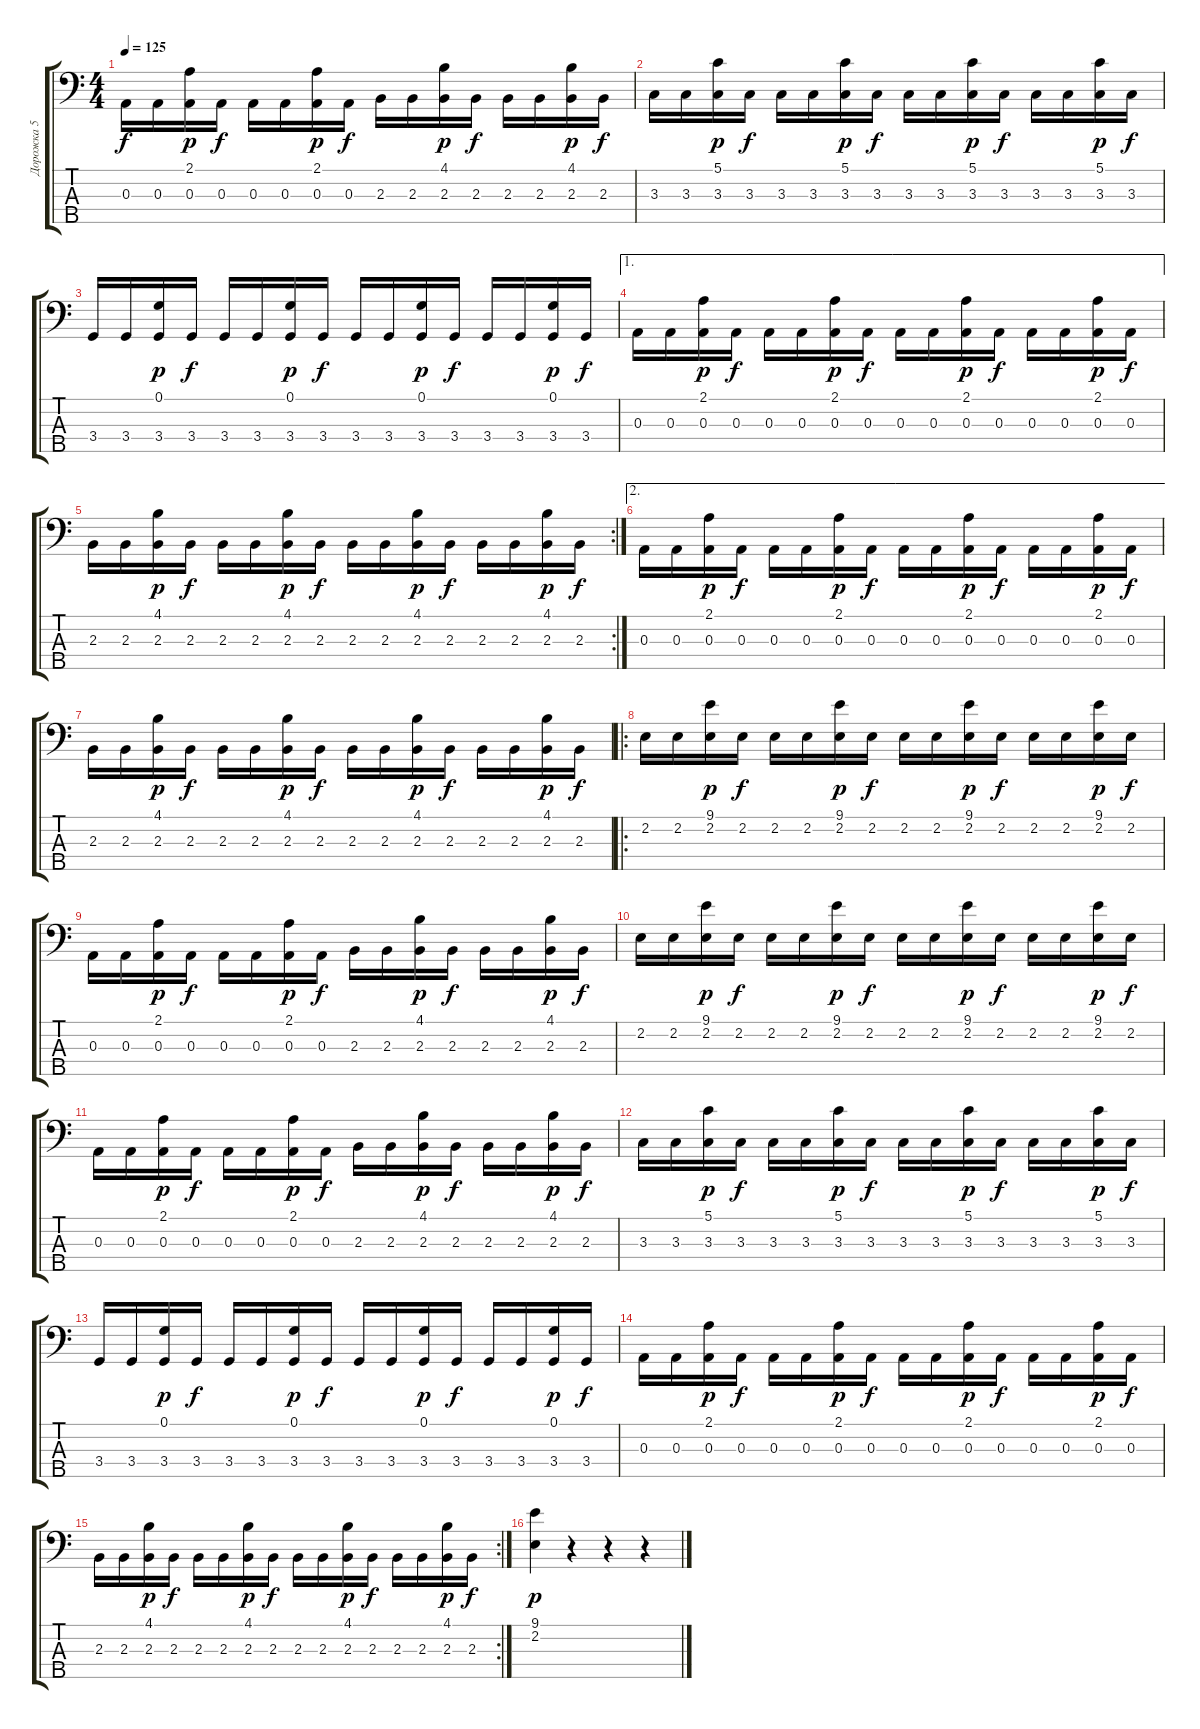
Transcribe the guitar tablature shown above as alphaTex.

\track ("Дорожка 5" "Дорожка 5") {instrument synthbass2}
\staff {score tabs}
\tuning (G2 D2 A1 E1 B0) {hide}
\ts (4 4)
\tempo 125
\clef f4
\ks c
0.3.16{dy f} 0.3.16 (2.1 0.3).16{dy p} 0.3.16{dy f} 0.3.16 0.3.16 (2.1 0.3).16{dy p} 0.3.16{dy f} 2.3.16 2.3.16 (4.1 2.3).16{dy p} 2.3.16{dy f} 2.3.16 2.3.16 (4.1 2.3).16{dy p} 2.3.16{dy f} |
3.3.16 3.3.16 (5.1 3.3).16{dy p} 3.3.16{dy f} 3.3.16 3.3.16 (5.1 3.3).16{dy p} 3.3.16{dy f} 3.3.16 3.3.16 (5.1 3.3).16{dy p} 3.3.16{dy f} 3.3.16 3.3.16 (5.1 3.3).16{dy p} 3.3.16{dy f} |
3.4.16 3.4.16 (0.1 3.4).16{dy p} 3.4.16{dy f} 3.4.16 3.4.16 (0.1 3.4).16{dy p} 3.4.16{dy f} 3.4.16 3.4.16 (0.1 3.4).16{dy p} 3.4.16{dy f} 3.4.16 3.4.16 (0.1 3.4).16{dy p} 3.4.16{dy f} |
\ae 1
0.3.16 0.3.16 (2.1 0.3).16{dy p} 0.3.16{dy f} 0.3.16 0.3.16 (2.1 0.3).16{dy p} 0.3.16{dy f} 0.3.16 0.3.16 (2.1 0.3).16{dy p} 0.3.16{dy f} 0.3.16 0.3.16 (2.1 0.3).16{dy p} 0.3.16{dy f} |
\rc 2
2.3.16 2.3.16 (4.1 2.3).16{dy p} 2.3.16{dy f} 2.3.16 2.3.16 (4.1 2.3).16{dy p} 2.3.16{dy f} 2.3.16 2.3.16 (4.1 2.3).16{dy p} 2.3.16{dy f} 2.3.16 2.3.16 (4.1 2.3).16{dy p} 2.3.16{dy f} |
\ae 2
0.3.16 0.3.16 (2.1 0.3).16{dy p} 0.3.16{dy f} 0.3.16 0.3.16 (2.1 0.3).16{dy p} 0.3.16{dy f} 0.3.16 0.3.16 (2.1 0.3).16{dy p} 0.3.16{dy f} 0.3.16 0.3.16 (2.1 0.3).16{dy p} 0.3.16{dy f} |
2.3.16 2.3.16 (4.1 2.3).16{dy p} 2.3.16{dy f} 2.3.16 2.3.16 (4.1 2.3).16{dy p} 2.3.16{dy f} 2.3.16 2.3.16 (4.1 2.3).16{dy p} 2.3.16{dy f} 2.3.16 2.3.16 (4.1 2.3).16{dy p} 2.3.16{dy f} |
\ro
2.2.16 2.2.16 (9.1 2.2).16{dy p} 2.2.16{dy f} 2.2.16 2.2.16 (9.1 2.2).16{dy p} 2.2.16{dy f} 2.2.16 2.2.16 (9.1 2.2).16{dy p} 2.2.16{dy f} 2.2.16 2.2.16 (9.1 2.2).16{dy p} 2.2.16{dy f} |
0.3.16 0.3.16 (2.1 0.3).16{dy p} 0.3.16{dy f} 0.3.16 0.3.16 (2.1 0.3).16{dy p} 0.3.16{dy f} 2.3.16 2.3.16 (4.1 2.3).16{dy p} 2.3.16{dy f} 2.3.16 2.3.16 (4.1 2.3).16{dy p} 2.3.16{dy f} |
2.2.16 2.2.16 (9.1 2.2).16{dy p} 2.2.16{dy f} 2.2.16 2.2.16 (9.1 2.2).16{dy p} 2.2.16{dy f} 2.2.16 2.2.16 (9.1 2.2).16{dy p} 2.2.16{dy f} 2.2.16 2.2.16 (9.1 2.2).16{dy p} 2.2.16{dy f} |
0.3.16 0.3.16 (2.1 0.3).16{dy p} 0.3.16{dy f} 0.3.16 0.3.16 (2.1 0.3).16{dy p} 0.3.16{dy f} 2.3.16 2.3.16 (4.1 2.3).16{dy p} 2.3.16{dy f} 2.3.16 2.3.16 (4.1 2.3).16{dy p} 2.3.16{dy f} |
3.3.16 3.3.16 (5.1 3.3).16{dy p} 3.3.16{dy f} 3.3.16 3.3.16 (5.1 3.3).16{dy p} 3.3.16{dy f} 3.3.16 3.3.16 (5.1 3.3).16{dy p} 3.3.16{dy f} 3.3.16 3.3.16 (5.1 3.3).16{dy p} 3.3.16{dy f} |
3.4.16 3.4.16 (0.1 3.4).16{dy p} 3.4.16{dy f} 3.4.16 3.4.16 (0.1 3.4).16{dy p} 3.4.16{dy f} 3.4.16 3.4.16 (0.1 3.4).16{dy p} 3.4.16{dy f} 3.4.16 3.4.16 (0.1 3.4).16{dy p} 3.4.16{dy f} |
0.3.16 0.3.16 (2.1 0.3).16{dy p} 0.3.16{dy f} 0.3.16 0.3.16 (2.1 0.3).16{dy p} 0.3.16{dy f} 0.3.16 0.3.16 (2.1 0.3).16{dy p} 0.3.16{dy f} 0.3.16 0.3.16 (2.1 0.3).16{dy p} 0.3.16{dy f} |
\rc 2
2.3.16 2.3.16 (4.1 2.3).16{dy p} 2.3.16{dy f} 2.3.16 2.3.16 (4.1 2.3).16{dy p} 2.3.16{dy f} 2.3.16 2.3.16 (4.1 2.3).16{dy p} 2.3.16{dy f} 2.3.16 2.3.16 (4.1 2.3).16{dy p} 2.3.16{dy f} |
(9.1 2.2).4{dy p} r.4 r.4 r.4
